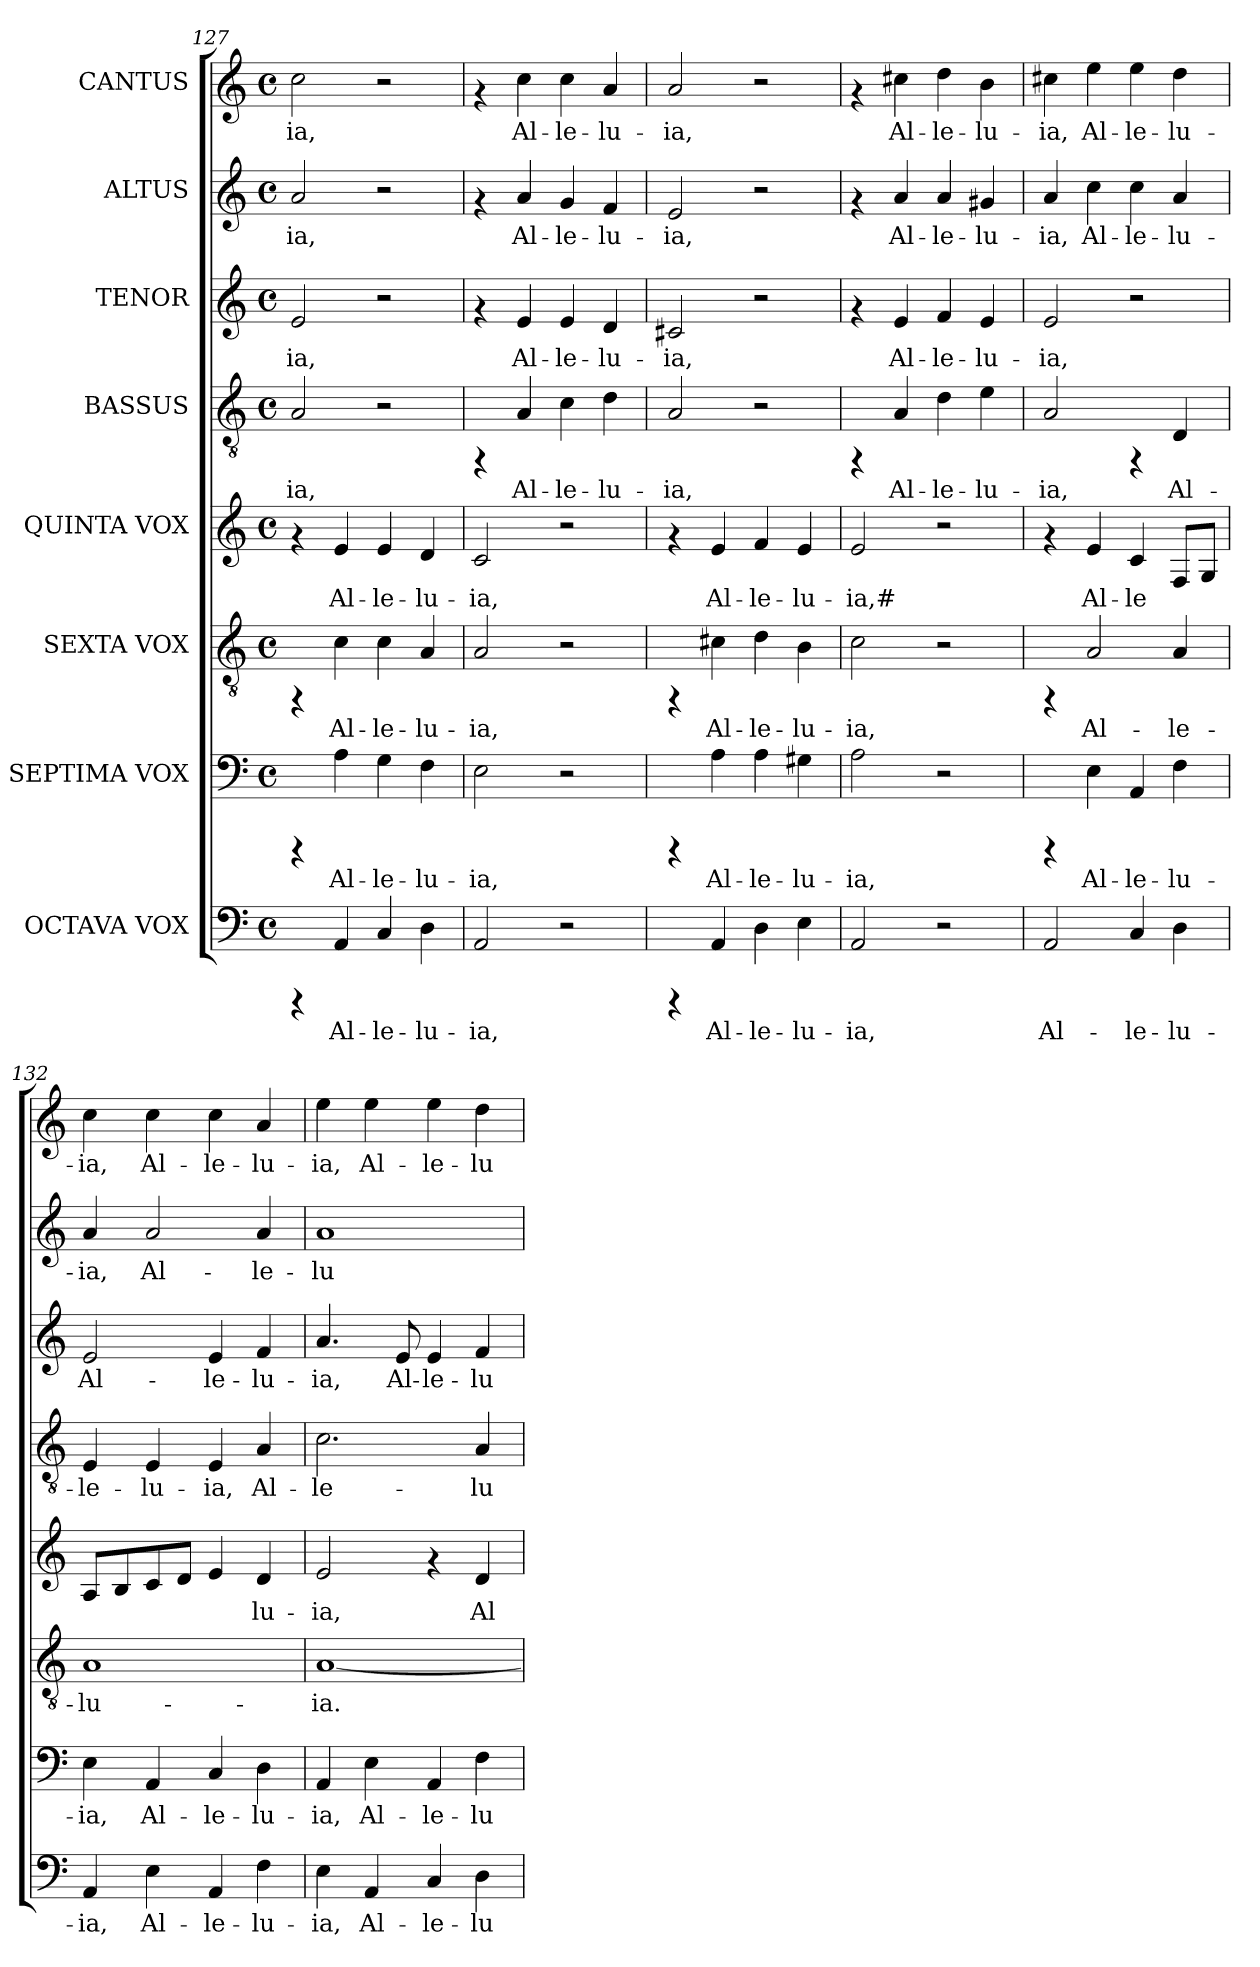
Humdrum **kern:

**kern	**text	**kern	**text	**kern	**text	**kern	**text	**kern	**text	**kern	**text	**kern	**text	**kern	**text
*part8	*part8	*part7	*part7	*part6	*part6	*part5	*part5	*part4	*part4	*part3	*part3	*part2	*part2	*part1	*part1
*staff8	*staff8	*staff7	*staff7	*staff6	*staff6	*staff5	*staff5	*staff4	*staff4	*staff3	*staff3	*staff2	*staff2	*staff1	*staff1
*I"OCTAVA VOX	*	*I"SEPTIMA VOX	*	*I"SEXTA VOX	*	*I"QUINTA VOX	*	*I"BASSUS	*	*I"TENOR	*	*I"ALTUS	*	*I"CANTUS	*
*clefF4	*	*clefF4	*	*clefGv2	*	*clefG2	*	*clefGv2	*	*clefG2	*	*clefG2	*	*clefG2	*
*k[]	*	*k[]	*	*k[]	*	*k[]	*	*k[]	*	*k[]	*	*k[]	*	*k[]	*
*C:	*	*C:	*	*C:	*	*C:	*	*C:	*	*C:	*	*C:	*	*C:	*
*M4/4	*	*M4/4	*	*M4/4	*	*M4/4	*	*M4/4	*	*M4/4	*	*M4/4	*	*M4/4	*
*met(c)	*	*met(c)	*	*met(c)	*	*met(c)	*	*met(c)	*	*met(c)	*	*met(c)	*	*met(c)	*
=127	=127	=127	=127	=127	=127	=127	=127	=127	=127	=127	=127	=127	=127	=127	=127
!	!	!	!	!	!	!	!	!	!LO:LY:b:rj	!	!LO:LY:b:rj	!	!LO:LY:b:rj	!	!LO:LY:b:rj
4rCCC	.	4rCCC	.	4rFF	.	4rf	.	2A/	-ia,	2e/	-ia,	2a/	-ia,	2cc\	-ia,
!	!LO:LY:b:cj	!	!LO:LY:b:cj	!	!LO:LY:b:cj	!	!LO:LY:b:rj	!	!	!	!	!	!	!	!
4AA/	Al-	4A\	Al-	4c\	Al-	4e/	Al-	.	.	.	.	.	.	.	.
!	!LO:LY:b:cj	!	!LO:LY:b:cj	!	!LO:LY:b:cj	!	!LO:LY:b:rj	!	!	!	!	!	!	!	!
4C/	-le-	4G\	-le-	4c\	-le-	4e/	-le-	2r	.	2r	.	2r	.	2r	.
!	!LO:LY:b:cj	!	!LO:LY:b:cj	!	!LO:LY:b:cj	!	!LO:LY:b:rj	!	!	!	!	!	!	!	!
4D\	-lu-	4F\	-lu-	4A/	-lu-	4d/	-lu-	.	.	.	.	.	.	.	.
=128	=128	=128	=128	=128	=128	=128	=128	=128	=128	=128	=128	=128	=128	=128	=128
!	!LO:LY:b:cj	!	!LO:LY:b:cj	!	!LO:LY:b:cj	!	!LO:LY:b:rj	!	!	!	!	!	!	!	!
2AA/	-ia,	2E\	-ia,	2A/	-ia,	2c/	-ia,	4rFF	.	4rf	.	4rf	.	4rf	.
!	!	!	!	!	!	!	!	!	!LO:LY:b:rj	!	!LO:LY:b:rj	!	!LO:LY:b:rj	!	!LO:LY:b:rj
.	.	.	.	.	.	.	.	4A/	Al-	4e/	Al-	4a/	Al-	4cc\	Al-
!	!	!	!	!	!	!	!	!	!LO:LY:b:rj	!	!LO:LY:b:rj	!	!LO:LY:b:rj	!	!LO:LY:b:rj
2r	.	2r	.	2r	.	2r	.	4c\	-le-	4e/	-le-	4g/	-le-	4cc\	-le-
!	!	!	!	!	!	!	!	!	!LO:LY:b:rj	!	!LO:LY:b:rj	!	!LO:LY:b:rj	!	!LO:LY:b:rj
.	.	.	.	.	.	.	.	4d\	-lu-	4d/	-lu-	4f/	-lu-	4a/	-lu-
=129	=129	=129	=129	=129	=129	=129	=129	=129	=129	=129	=129	=129	=129	=129	=129
!	!	!	!	!	!	!	!	!	!LO:LY:b:rj	!	!LO:LY:b:rj	!	!LO:LY:b:rj	!	!LO:LY:b:rj
4rCCC	.	4rCCC	.	4rFF	.	4rf	.	2A/	-ia,	2c#X/	-ia,	2e/	-ia,	2a/	-ia,
!	!LO:LY:b:cj	!	!LO:LY:b:cj	!	!LO:LY:b:cj	!	!LO:LY:b:rj	!	!	!	!	!	!	!	!
4AA/	Al-	4A\	Al-	4c#X\	Al-	4e/	Al-	.	.	.	.	.	.	.	.
!	!LO:LY:b:cj	!	!LO:LY:b:cj	!	!LO:LY:b:cj	!	!LO:LY:b:rj	!	!	!	!	!	!	!	!
4D\	-le-	4A\	-le-	4d\	-le-	4f/	-le-	2r	.	2r	.	2r	.	2r	.
!	!LO:LY:b:cj	!	!LO:LY:b:cj	!	!LO:LY:b:cj	!	!LO:LY:b:rj	!	!	!	!	!	!	!	!
4E\	-lu-	4G#X\	-lu-	4B\	-lu-	4e/	-lu-	.	.	.	.	.	.	.	.
!!LO:PB:g=z
=130	=130	=130	=130	=130	=130	=130	=130	=130	=130	=130	=130	=130	=130	=130	=130
!	!LO:LY:b:cj	!	!LO:LY:b:cj	!	!LO:LY:b:cj	!	!LO:LY:b:rj	!	!	!	!	!	!	!	!
2AA/	-ia,	2A\	-ia,	2c\	-ia,	2e/	-ia,#	4rFF	.	4rf	.	4rf	.	4rf	.
!	!	!	!	!	!	!	!	!	!LO:LY:b:rj	!	!LO:LY:b:rj	!	!LO:LY:b:rj	!	!LO:LY:b:rj
.	.	.	.	.	.	.	.	4A/	Al-	4e/	Al-	4a/	Al-	4cc#X\	Al-
!	!	!	!	!	!	!	!	!	!LO:LY:b:rj	!	!LO:LY:b:rj	!	!LO:LY:b:rj	!	!LO:LY:b:rj
2r	.	2r	.	2r	.	2r	.	4d\	-le-	4f/	-le-	4a/	-le-	4dd\	-le-
!	!	!	!	!	!	!	!	!	!LO:LY:b:rj	!	!LO:LY:b:rj	!	!LO:LY:b:rj	!	!LO:LY:b:rj
.	.	.	.	.	.	.	.	4e\	-lu-	4e/	-lu-	4g#X/	-lu-	4b\	-lu-
=131	=131	=131	=131	=131	=131	=131	=131	=131	=131	=131	=131	=131	=131	=131	=131
!	!LO:LY:b:cj	!	!	!	!	!	!	!	!LO:LY:b:rj	!	!LO:LY:b:rj	!	!LO:LY:b:rj	!	!LO:LY:b:rj
2AA/	Al-	4rCCC	.	4rFF	.	4rf	.	2A/	-ia,	2e/	-ia,	4a/	-ia,	4cc#\	-ia,
!	!	!	!LO:LY:b:cj	!	!LO:LY:b:cj	!	!LO:LY:b:rj	!	!	!	!	!	!LO:LY:b:rj	!	!LO:LY:b:rj
.	.	4E\	Al-	2A/	Al-	4e/	Al-	.	.	.	.	4cc\	Al-	4ee\	Al-
!	!LO:LY:b:cj	!	!LO:LY:b:cj	!	!	!	!LO:LY:b:rj	!	!	!	!	!	!LO:LY:b:rj	!	!LO:LY:b:rj
4C/	-le-	4AA/	-le-	.	.	4c/	-le-	4rFF	.	2r	.	4cc\	-le-	4ee\	-le-
!	!LO:LY:b:cj	!	!LO:LY:b:cj	!	!LO:LY:b:cj	!	!LO:LY:b:rj	!	!LO:LY:b:rj	!	!	!	!LO:LY:b:rj	!	!LO:LY:b:rj
4D\	-lu-	4F\	-lu-	4A/	-le-	8F/L	--	4D/	Al-	.	.	4a/	-lu-	4dd\	-lu-
!	!	!	!	!	!	!	!LO:LY:b:rj	!	!	!	!	!	!	!	!
.	.	.	.	.	.	8G/J	--	.	.	.	.	.	.	.	.
=132	=132	=132	=132	=132	=132	=132	=132	=132	=132	=132	=132	=132	=132	=132	=132
!	!LO:LY:b:cj	!	!LO:LY:b:cj	!	!LO:LY:b:cj	!	!LO:LY:b:rj	!	!LO:LY:b:rj	!	!LO:LY:b:rj	!	!LO:LY:b:rj	!	!LO:LY:b:rj
4AA/	-ia,	4E\	-ia,	1A	-lu-	8A/L	--	4E/	-le-	2e/	Al-	4a/	-ia,	4cc\	-ia,
!	!	!	!	!	!	!	!LO:LY:b:rj	!	!	!	!	!	!	!	!
.	.	.	.	.	.	8B/	--	.	.	.	.	.	.	.	.
!	!LO:LY:b:cj	!	!LO:LY:b:cj	!	!	!	!LO:LY:b:rj	!	!LO:LY:b:rj	!	!	!	!LO:LY:b:rj	!	!LO:LY:b:rj
4E\	Al-	4AA/	Al-	.	.	8c/	--	4E/	-lu-	.	.	2a/	Al-	4cc\	Al-
!	!	!	!	!	!	!	!LO:LY:b:rj	!	!	!	!	!	!	!	!
.	.	.	.	.	.	8d/J	--	.	.	.	.	.	.	.	.
!	!LO:LY:b:cj	!	!LO:LY:b:cj	!	!	!	!LO:LY:b:rj	!	!LO:LY:b:rj	!	!LO:LY:b:rj	!	!	!	!LO:LY:b:rj
4AA/	-le-	4C/	-le-	.	.	4e/	--	4E/	-ia,	4e/	-le-	.	.	4cc\	-le-
!	!LO:LY:b:cj	!	!LO:LY:b:cj	!	!	!	!LO:LY:b:rj	!	!LO:LY:b:rj	!	!LO:LY:b:rj	!	!LO:LY:b:rj	!	!LO:LY:b:rj
4F\	-lu-	4D\	-lu-	.	.	4d/	-lu-	4A/	Al-	4f/	-lu-	4a/	-le-	4a/	-lu-
=133	=133	=133	=133	=133	=133	=133	=133	=133	=133	=133	=133	=133	=133	=133	=133
!	!LO:LY:b:cj	!	!LO:LY:b:cj	!	!LO:LY:b:cj	!	!LO:LY:b:rj	!	!LO:LY:b:rj	!	!LO:LY:b:rj	!	!LO:LY:b:rj	!	!LO:LY:b:rj
4E\	-ia,	4AA/	-ia,	[<1A	-ia.	2e/	-ia,	2.c\	-le-	4.a/	-ia,	1a	-lu-	4ee\	-ia,
!	!LO:LY:b:cj	!	!LO:LY:b:cj	!	!	!	!	!	!	!	!	!	!	!	!LO:LY:b:rj
4AA/	Al-	4E\	Al-	.	.	.	.	.	.	.	.	.	.	4ee\	Al-
!	!	!	!	!	!	!	!	!	!	!	!LO:LY:b:rj	!	!	!	!
.	.	.	.	.	.	.	.	.	.	8e/	Al-	.	.	.	.
!	!LO:LY:b:cj	!	!LO:LY:b:cj	!	!	!	!	!	!	!	!LO:LY:b:rj	!	!	!	!LO:LY:b:rj
4C/	-le-	4AA/	-le-	.	.	4rf	.	.	.	4e/	-le-	.	.	4ee\	-le-
!	!LO:LY:b:cj	!	!LO:LY:b:cj	!	!	!	!LO:LY:b:rj	!	!LO:LY:b:rj	!	!LO:LY:b:rj	!	!	!	!LO:LY:b:rj
4D\	-lu-	4F\	-lu-	.	.	4d/	Al-	4A/	-lu-	4f/	-lu-	.	.	4dd\	-lu-
=	=	=	=	=	=	=	=	=	=	=	=	=	=	=	=
*-	*-	*-	*-	*-	*-	*-	*-	*-	*-	*-	*-	*-	*-	*-	*-
